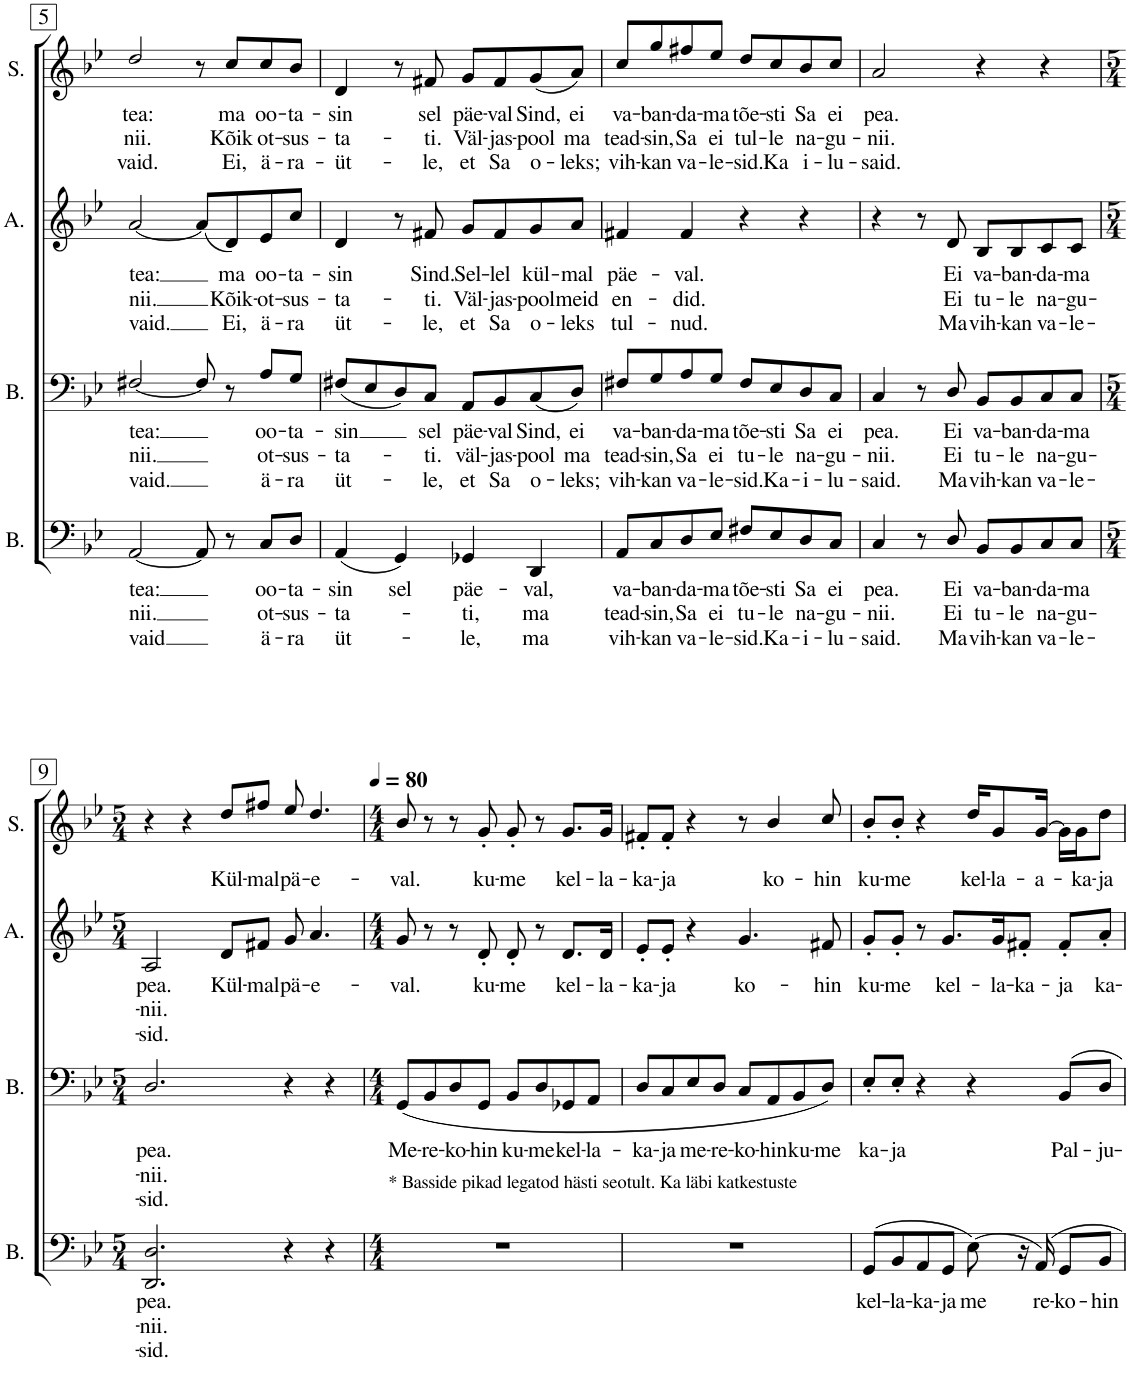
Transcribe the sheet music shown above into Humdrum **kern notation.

**kern	**text	**text	**text	**kern	**text	**text	**text	**kern	**text	**text	**text	**kern	**text	**text	**text	**harte
*part4	*part4	*part4	*part4	*part3	*part3	*part3	*part3	*part2	*part2	*part2	*part2	*part1	*part1	*part1	*part1	*part1
*staff4	*staff4	*staff4	*staff4	*staff3	*staff3	*staff3	*staff3	*staff2	*staff2	*staff2	*staff2	*staff1	*staff1	*staff1	*staff1	*
*I"Bass	*	*	*	*I"Baritone	*	*	*	*I"Alto	*	*	*	*I"Soprano	*	*	*	*
*I'B.	*	*	*	*I'B.	*	*	*	*I'A.	*	*	*	*I'S.	*	*	*	*
!!LO:PB:g=z
*clefF4	*	*	*	*clefF4	*	*	*	*clefG2	*	*	*	*clefG2	*	*	*	*
*	*	*	*	*	*	*	*	*Trd1c2	*	*	*	*	*	*	*	*
*k[b-e-]	*	*	*	*k[b-e-]	*	*	*	*k[b-e-]	*	*	*	*k[b-e-]	*	*	*	*
*M4/4	*	*	*	*M4/4	*	*	*	*M4/4	*	*	*	*M4/4	*	*	*	*
=5	=5	=5	=5	=5	=5	=5	=5	=5	=5	=5	=5	=5	=5	=5	=5	=5
!	!LO:LY:b	!LO:LY:b	!LO:LY:b	!	!LO:LY:b	!LO:LY:b	!LO:LY:b	!	!LO:LY:b	!LO:LY:b	!LO:LY:b	!	!LO:LY:b	!LO:LY:b	!LO:LY:b	!LO:H:kt=7
[2AA/	tea:	nii.	vaid	[2F#X/	tea:	nii.	vaid.	[2a/	tea:	nii.	vaid.	2dd/	tea:	nii.	vaid.	D:7
8AA/]	.	.	.	8F#/]	.	.	.	(8a/L]	.	.	.	8r	.	.	.	.
!	!	!	!	!	!	!	!	!	!LO:LY:b	!LO:LY:b	!LO:LY:b	!	!LO:LY:b	!LO:LY:b	!LO:LY:b	!
8r	.	.	.	8r	.	.	.	8d/)	ma	Kõik-	Ei,	8cc/L	ma	Kõik	Ei,	.
!	!LO:LY:b	!LO:LY:b	!LO:LY:b	!	!LO:LY:b	!LO:LY:b	!LO:LY:b	!	!LO:LY:b	!LO:LY:b	!LO:LY:b	!	!LO:LY:b	!LO:LY:b	!LO:LY:b	!
8C/L	oo-	ot-	ä-	8A/L	oo-	ot-	ä-	8e-/	oo-	-ot-	ä-	8cc/	oo-	ot-	ä-	.
!	!LO:LY:b	!LO:LY:b	!LO:LY:b	!	!LO:LY:b	!LO:LY:b	!LO:LY:b	!	!LO:LY:b	!LO:LY:b	!LO:LY:b	!	!LO:LY:b	!LO:LY:b	!LO:LY:b	!
8D/J	-ta-	-sus-	-ra	8G/J	-ta-	-sus-	-ra	8cc/J	-ta-	-sus-	-ra	8b-/J	-ta-	-sus-	-ra-	.
=6	=6	=6	=6	=6	=6	=6	=6	=6	=6	=6	=6	=6	=6	=6	=6	=6
!	!LO:LY:b	!LO:LY:b	!LO:LY:b	!	!LO:LY:b	!LO:LY:b	!LO:LY:b	!	!LO:LY:b	!LO:LY:b	!LO:LY:b	!	!LO:LY:b	!LO:LY:b	!LO:LY:b	!
(4AA/	-sin	-ta-	-üt-	(8F#X/L	-sin	-ta-	-üt-	4d/	-sin	-ta-	üt-	4d/	-sin	-ta-	-üt-	.
.	.	.	.	8E-/	.	.	.	.	.	.	.	.	.	.	.	.
!	!LO:LY:b	!	!	!	!	!	!	!	!	!	!	!	!	!	!	!
4GG/)	sel	.	.	8D/)	.	.	.	8r	.	.	.	8r	.	.	.	.
!	!	!	!	!	!LO:LY:b	!LO:LY:b	!LO:LY:b	!	!LO:LY:b	!LO:LY:b	!LO:LY:b	!	!LO:LY:b	!LO:LY:b	!LO:LY:b	!
.	.	.	.	8C/J	sel	-ti.	-le,	8f#X/	Sind.	-ti.	-le,	8f#X/	sel	-ti.	-le,	.
!	!LO:LY:b	!LO:LY:b	!LO:LY:b	!	!LO:LY:b	!LO:LY:b	!LO:LY:b	!	!LO:LY:b	!LO:LY:b	!LO:LY:b	!	!LO:LY:b	!LO:LY:b	!LO:LY:b	!
4GG-X/	päe-	ti,	le,	8AA/L	päe-	väl-	et	8g/L	Sel-	Väl-	et	8g/L	päe-	Väl-	et	.
!	!	!	!	!	!LO:LY:b	!LO:LY:b	!LO:LY:b	!	!LO:LY:b	!LO:LY:b	!LO:LY:b	!	!LO:LY:b	!LO:LY:b	!LO:LY:b	!
.	.	.	.	8BB-/	-val	-jas-	Sa	8f#/	-lel	-jas-	Sa	8f#/	-val	-jas-	Sa	.
!	!LO:LY:b	!LO:LY:b	!LO:LY:b	!	!LO:LY:b	!LO:LY:b	!LO:LY:b	!	!LO:LY:b	!LO:LY:b	!LO:LY:b	!	!LO:LY:b	!LO:LY:b	!LO:LY:b	!
4DD/	val,	ma	ma	(8C/	Sind,	-pool	o-	8g/	kül-	-pool	o-	(8g/	Sind,	-pool	o-	.
!	!	!	!	!	!LO:LY:b	!LO:LY:b	!LO:LY:b	!	!LO:LY:b	!LO:LY:b	!LO:LY:b	!	!LO:LY:b	!LO:LY:b	!LO:LY:b	!
.	.	.	.	8D/J)	ei	ma	-leks;	8a/J	-mal	meid	-leks	8a/J)	ei	ma	-leks;	.
=7	=7	=7	=7	=7	=7	=7	=7	=7	=7	=7	=7	=7	=7	=7	=7	=7
!	!LO:LY:b	!LO:LY:b	!LO:LY:b	!	!LO:LY:b	!LO:LY:b	!LO:LY:b	!	!LO:LY:b	!LO:LY:b	!LO:LY:b	!	!LO:LY:b	!LO:LY:b	!LO:LY:b	!
8AA/L	va-	tead-	vih-	8F#X/L	va-	tead-	vih-	4f#X/	päe-	en-	tul-	8cc/L	va-	tead-	vih-	.
!	!LO:LY:b	!LO:LY:b	!LO:LY:b	!	!LO:LY:b	!LO:LY:b	!LO:LY:b	!	!	!	!	!	!LO:LY:b	!LO:LY:b	!LO:LY:b	!
8C/	-ban-	-sin,	-kan	8G/	-ban-	-sin,	-kan	.	.	.	.	8gg/	-ban-	-sin,	-kan	.
!	!LO:LY:b	!LO:LY:b	!LO:LY:b	!	!LO:LY:b	!LO:LY:b	!LO:LY:b	!	!LO:LY:b	!LO:LY:b	!LO:LY:b	!	!LO:LY:b	!LO:LY:b	!LO:LY:b	!
8D/	-da-	Sa	va-	8A/	-da-	Sa	va-	4f#/	-val.	did.	-nud.	8ff#X/	-da-	Sa	va-	.
!	!LO:LY:b	!LO:LY:b	!LO:LY:b	!	!LO:LY:b	!LO:LY:b	!LO:LY:b	!	!	!	!	!	!LO:LY:b	!LO:LY:b	!LO:LY:b	!
8E-/J	-ma	ei	-le-	8G/J	-ma	ei	-le-	.	.	.	.	8ee-/J	-ma	ei	-le-	.
!	!LO:LY:b	!LO:LY:b	!LO:LY:b	!	!LO:LY:b	!LO:LY:b	!LO:LY:b	!	!	!	!	!	!LO:LY:b	!LO:LY:b	!LO:LY:b	!
8F#X/L	tõe-	tu-	-sid.	8F#/L	tõe-	tu-	-sid.	4r	.	.	.	8dd/L	tõe-	tul-	-sid.	.
!	!LO:LY:b	!LO:LY:b	!LO:LY:b	!	!LO:LY:b	!LO:LY:b	!LO:LY:b	!	!	!	!	!	!LO:LY:b	!LO:LY:b	!LO:LY:b	!
8E-/	-sti	-le	Ka-	8E-/	-sti	-le	Ka-	.	.	.	.	8cc/	-sti	-le	Ka	.
!	!LO:LY:b	!LO:LY:b	!LO:LY:b	!	!LO:LY:b	!LO:LY:b	!LO:LY:b	!	!	!	!	!	!LO:LY:b	!LO:LY:b	!LO:LY:b	!
8D/	Sa	na-	-i-	8D/	Sa	na-	-i-	4r	.	.	.	8b-/	Sa	na-	i-	.
!	!LO:LY:b	!LO:LY:b	!LO:LY:b	!	!LO:LY:b	!LO:LY:b	!LO:LY:b	!	!	!	!	!	!LO:LY:b	!LO:LY:b	!LO:LY:b	!
8C/J	ei	-gu-	-lu-	8C/J	ei	-gu-	-lu-	.	.	.	.	8cc/J	ei	-gu-	-lu-	.
=8	=8	=8	=8	=8	=8	=8	=8	=8	=8	=8	=8	=8	=8	=8	=8	=8
!	!LO:LY:b	!LO:LY:b	!LO:LY:b	!	!LO:LY:b	!LO:LY:b	!LO:LY:b	!	!	!	!	!	!LO:LY:b	!LO:LY:b	!LO:LY:b	!
4C/	pea.	-nii.	-said.	4C/	pea.	-nii.	-said.	4r	.	.	.	2a/	pea.	-nii.	-said.	.
8r	.	.	.	8r	.	.	.	8r	.	.	.	.	.	.	.	.
!	!LO:LY:b	!LO:LY:b	!LO:LY:b	!	!LO:LY:b	!LO:LY:b	!LO:LY:b	!	!LO:LY:b	!LO:LY:b	!LO:LY:b	!	!	!	!	!
8D/	Ei	Ei	Ma	8D/	Ei	Ei	Ma	8d/	Ei	Ei	Ma	.	.	.	.	.
!	!LO:LY:b	!LO:LY:b	!LO:LY:b	!	!LO:LY:b	!LO:LY:b	!LO:LY:b	!	!LO:LY:b	!LO:LY:b	!LO:LY:b	!	!	!	!	!
8BB-/L	va-	tu-	vih-	8BB-/L	va-	tu-	vih-	8B-/L	va-	tu-	vih-	4r	.	.	.	.
!	!LO:LY:b	!LO:LY:b	!LO:LY:b	!	!LO:LY:b	!LO:LY:b	!LO:LY:b	!	!LO:LY:b	!LO:LY:b	!LO:LY:b	!	!	!	!	!
8BB-/	-ban-	-le	-kan	8BB-/	-ban-	-le	-kan	8B-/	-ban-	-le	-kan	.	.	.	.	.
!	!LO:LY:b	!LO:LY:b	!LO:LY:b	!	!LO:LY:b	!LO:LY:b	!LO:LY:b	!	!LO:LY:b	!LO:LY:b	!LO:LY:b	!	!	!	!	!
8C/	-da-	na-	va-	8C/	-da-	na-	va-	8c/	-da-	na-	va-	4r	.	.	.	.
!	!LO:LY:b	!LO:LY:b	!LO:LY:b	!	!LO:LY:b	!LO:LY:b	!LO:LY:b	!	!LO:LY:b	!LO:LY:b	!LO:LY:b	!	!	!	!	!
8C/J	-ma	-gu-	-le-	8C/J	-ma	-gu-	-le-	8c/J	-ma	-gu-	-le-	.	.	.	.	.
!!LO:LB:g=z
=9	=9	=9	=9	=9	=9	=9	=9	=9	=9	=9	=9	=9	=9	=9	=9	=9
*M5/4	*	*	*	*M5/4	*	*	*	*M5/4	*	*	*	*M5/4	*	*	*	*
!	!LO:LY:b	!LO:LY:b	!LO:LY:b	!	!LO:LY:b	!LO:LY:b	!LO:LY:b	!	!LO:LY:b	!LO:LY:b	!LO:LY:b	!	!	!	!	!
2.DD/ 2.D/	pea.	-nii.	-sid.	2.D/	pea.	-nii.	-sid.	2A/	pea.	-nii.	-sid.	4r	.	.	.	.
.	.	.	.	.	.	.	.	.	.	.	.	4r	.	.	.	.
!	!	!	!	!	!	!	!	!	!LO:LY:b	!	!	!	!LO:LY:b	!	!	!
.	.	.	.	.	.	.	.	8d/L	Kül-	.	.	8dd/L	Kül-	.	.	.
!	!	!	!	!	!	!	!	!	!LO:LY:b	!	!	!	!LO:LY:b	!	!	!
.	.	.	.	.	.	.	.	8f#X/J	-mal	.	.	8ff#X/J	-mal	.	.	.
!	!	!	!	!	!	!	!	!	!LO:LY:b	!	!	!	!LO:LY:b	!	!	!
4r	.	.	.	4r	.	.	.	8g/	pä-	.	.	8ee-/	pä-	.	.	.
!	!	!	!	!	!	!	!	!	!LO:LY:b	!	!	!	!LO:LY:b	!	!	!
.	.	.	.	.	.	.	.	4.a/	-e-	.	.	4.dd/	-e-	.	.	.
4r	.	.	.	4r	.	.	.	.	.	.	.	.	.	.	.	.
=10	=10	=10	=10	=10	=10	=10	=10	=10	=10	=10	=10	=10	=10	=10	=10	=10
*M4/4	*	*	*	*M4/4	*	*	*	*M4/4	*	*	*	*M4/4	*	*	*	*
*	*	*	*	*	*	*	*	*	*	*	*	*MM80	*	*	*	*
!	!	!	!	!LO:TX:b:t=* Basside pikad legatod hästi seotult. Ka läbi katkestuste	!	!	!	!	!	!	!	!	!	!	!	!
!	!	!	!	!	!LO:LY:b	!	!	!	!LO:LY:b	!	!	!	!LO:LY:b	!	!	!
1r	.	.	.	(8GG/L	Me-	.	.	8g/	-val.	.	.	8b-/	-val.	.	.	.
!	!	!	!	!	!LO:LY:b	!	!	!	!	!	!	!	!	!	!	!
.	.	.	.	8BB-/	-re-	.	.	8r	.	.	.	8r	.	.	.	.
!	!	!	!	!	!LO:LY:b	!	!	!	!	!	!	!	!	!	!	!
.	.	.	.	8D/	-ko-	.	.	8r	.	.	.	8r	.	.	.	.
!	!	!	!	!	!LO:LY:b	!	!	!	!LO:LY:b	!	!	!	!LO:LY:b	!	!	!
.	.	.	.	8GG/J	-hin	.	.	8d'/	ku-	.	.	8g'/	ku-	.	.	.
!	!	!	!	!	!LO:LY:b	!	!	!	!LO:LY:b	!	!	!	!LO:LY:b	!	!	!
.	.	.	.	8BB-/L	ku-	.	.	8d'/	-me	.	.	8g'/	-me	.	.	.
!	!	!	!	!	!LO:LY:b	!	!	!	!	!	!	!	!	!	!	!
.	.	.	.	8D/	-me	.	.	8r	.	.	.	8r	.	.	.	.
!	!	!	!	!	!LO:LY:b	!	!	!	!LO:LY:b	!	!	!	!LO:LY:b	!	!	!
.	.	.	.	8GG-X/	kel-	.	.	8.d/L	kel-	.	.	8.g/L	kel-	.	.	.
!	!	!	!	!	!LO:LY:b	!	!	!	!	!	!	!	!	!	!	!
.	.	.	.	8AA/J	-la-	.	.	.	.	.	.	.	.	.	.	.
!	!	!	!	!	!	!	!	!	!LO:LY:b	!	!	!	!LO:LY:b	!	!	!
.	.	.	.	.	.	.	.	16d/Jk	-la-	.	.	16g/Jk	-la-	.	.	.
=11	=11	=11	=11	=11	=11	=11	=11	=11	=11	=11	=11	=11	=11	=11	=11	=11
!	!	!	!	!	!LO:LY:b	!	!	!	!LO:LY:b	!	!	!	!LO:LY:b	!	!	!
1r	.	.	.	8D/L	-ka-	.	.	8e-'/L	-ka-	.	.	8f#X'/L	-ka-	.	.	.
!	!	!	!	!	!LO:LY:b	!	!	!	!LO:LY:b	!	!	!	!LO:LY:b	!	!	!
.	.	.	.	8C/	-ja	.	.	8e-'/J	-ja	.	.	8f#'/J	-ja	.	.	.
!	!	!	!	!	!LO:LY:b	!	!	!	!	!	!	!	!	!	!	!
.	.	.	.	8E-/	me-	.	.	4r	.	.	.	4r	.	.	.	.
!	!	!	!	!	!LO:LY:b	!	!	!	!	!	!	!	!	!	!	!
.	.	.	.	8D/J	-re-	.	.	.	.	.	.	.	.	.	.	.
!	!	!	!	!	!LO:LY:b	!	!	!	!LO:LY:b	!	!	!	!	!	!	!
.	.	.	.	8C/L	-ko-	.	.	4.g/	ko-	.	.	8r	.	.	.	.
!	!	!	!	!	!LO:LY:b	!	!	!	!	!	!	!	!LO:LY:b	!	!	!
.	.	.	.	8AA/	-hin	.	.	.	.	.	.	4b-/	ko-	.	.	.
!	!	!	!	!	!LO:LY:b	!	!	!	!	!	!	!	!	!	!	!
.	.	.	.	8BB-/	ku-	.	.	.	.	.	.	.	.	.	.	.
!	!	!	!	!	!LO:LY:b	!	!	!	!LO:LY:b	!	!	!	!LO:LY:b	!	!	!
.	.	.	.	8D/J)	-me	.	.	8f#X/	-hin	.	.	8cc/	-hin	.	.	.
=12	=12	=12	=12	=12	=12	=12	=12	=12	=12	=12	=12	=12	=12	=12	=12	=12
!	!LO:LY:b	!	!	!	!LO:LY:b	!	!	!	!LO:LY:b	!	!	!	!LO:LY:b	!	!	!
(8GG/L	kel-	.	.	8E-'/L	ka-	.	.	8g'/L	ku-	.	.	8b-'/L	ku-	.	.	.
!	!LO:LY:b	!	!	!	!LO:LY:b	!	!	!	!LO:LY:b	!	!	!	!LO:LY:b	!	!	!
8BB-/	-la-	.	.	8E-'/J	-ja	.	.	8g'/J	-me	.	.	8b-'/J	-me	.	.	.
!	!LO:LY:b	!	!	!	!	!	!	!	!	!	!	!	!	!	!	!
8AA/	-ka-	.	.	4r	.	.	.	8r	.	.	.	4r	.	.	.	.
!	!LO:LY:b	!	!	!	!	!	!	!	!LO:LY:b	!	!	!	!	!	!	!
8GG/J	-ja	.	.	.	.	.	.	8.g/L	kel-	.	.	.	.	.	.	.
!	!LO:LY:b	!	!	!	!	!	!	!	!	!	!	!	!LO:LY:b	!	!	!
(8E-\)	me	.	.	4r	.	.	.	.	.	.	.	16dd/KL	kel-	.	.	.
!	!	!	!	!	!	!	!	!	!LO:LY:b	!	!	!	!LO:LY:b	!	!	!
.	.	.	.	.	.	.	.	16g/K	-la-	.	.	8g/	-la-	.	.	.
!	!	!	!	!	!	!	!	!	!LO:LY:b	!	!	!	!	!	!	!
16r	.	.	.	.	.	.	.	8f#X'/J	-ka-	.	.	.	.	.	.	.
!	!LO:LY:b	!	!	!	!	!	!	!	!	!	!	!	!LO:LY:b	!	!	!
16AA/)	re-	.	.	.	.	.	.	.	.	.	.	[16g/Jk	-a-	.	.	.
!	!LO:LY:b	!	!	!	!LO:LY:b	!	!	!	!LO:LY:b	!	!	!	!	!	!	!
8GG/L	-ko-	.	.	8BB-/L	Pal-	.	.	8f#'/L	-ja	.	.	16g\LL]	.	.	.	.
!	!	!	!	!	!	!	!	!	!	!	!	!	!LO:LY:b	!	!	!
.	.	.	.	.	.	.	.	.	.	.	.	16g\J	-ka-	.	.	.
!	!LO:LY:b	!	!	!	!LO:LY:b	!	!	!	!LO:LY:b	!	!	!	!LO:LY:b	!	!	!
8BB-/J	-hin	.	.	8D/J	-ju-	.	.	8a'/J	ka-	.	.	8dd\J	-ja	.	.	.
=	=	=	=	=	=	=	=	=	=	=	=	=	=	=	=	=
*-	*-	*-	*-	*-	*-	*-	*-	*-	*-	*-	*-	*-	*-	*-	*-	*-
